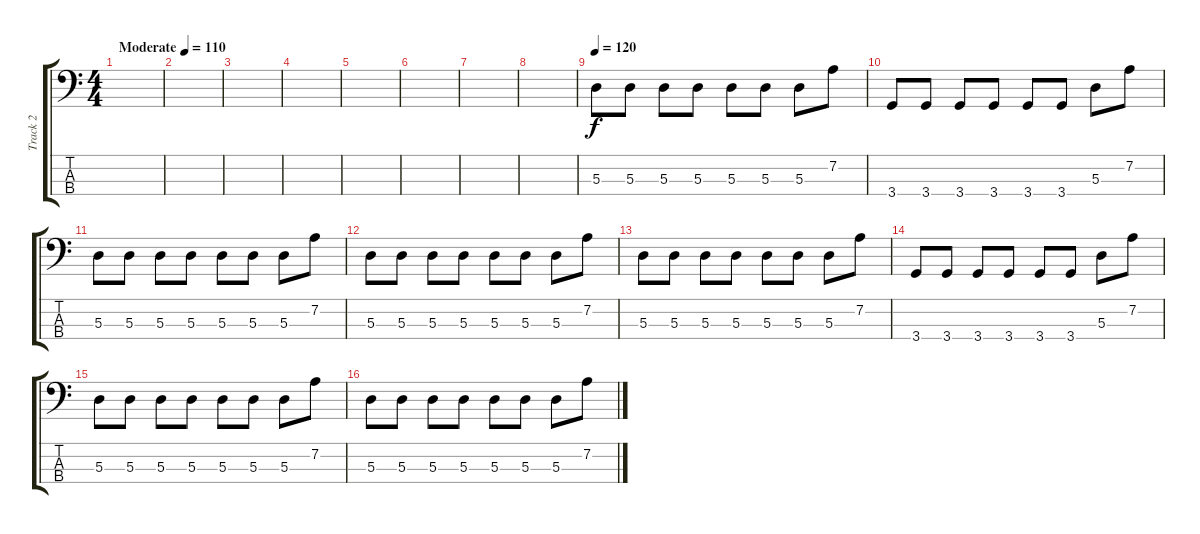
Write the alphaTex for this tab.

\track ("Track 2" "Track 2") {instrument electricbassfinger}
\staff {score tabs}
\tuning (G2 D2 A1 E1) {hide}
\ts (4 4)
\tempo (110 "Moderate")
\clef f4
\ks c
|
|
|
|
|
|
|
|
\tempo 120
5.3.8 5.3.8 5.3.8 5.3.8 5.3.8 5.3.8 5.3.8 7.2.8 |
3.4.8 3.4.8 3.4.8 3.4.8 3.4.8 3.4.8 5.3.8 7.2.8 |
5.3.8 5.3.8 5.3.8 5.3.8 5.3.8 5.3.8 5.3.8 7.2.8 |
5.3.8 5.3.8 5.3.8 5.3.8 5.3.8 5.3.8 5.3.8 7.2.8 |
5.3.8 5.3.8 5.3.8 5.3.8 5.3.8 5.3.8 5.3.8 7.2.8 |
3.4.8 3.4.8 3.4.8 3.4.8 3.4.8 3.4.8 5.3.8 7.2.8 |
5.3.8 5.3.8 5.3.8 5.3.8 5.3.8 5.3.8 5.3.8 7.2.8 |
5.3.8 5.3.8 5.3.8 5.3.8 5.3.8 5.3.8 5.3.8 7.2.8
